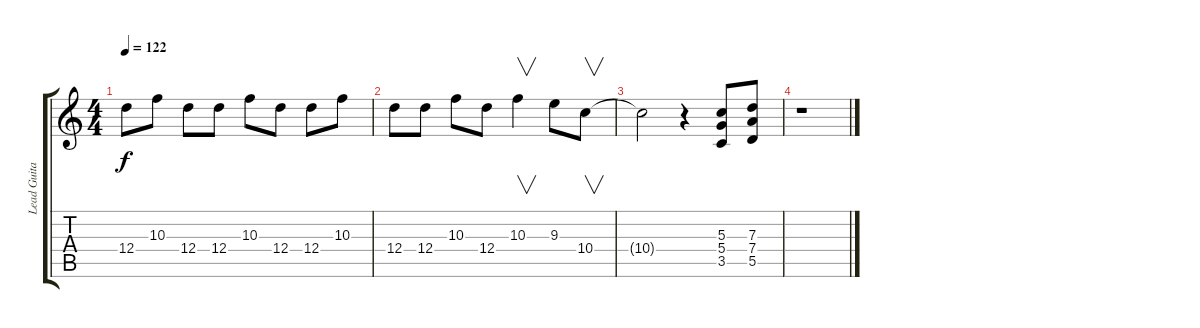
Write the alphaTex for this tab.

\track ("Lead Guitar" "Lead Guita") {instrument overdrivenguitar}
\staff {score tabs}
\tuning (E4 B3 G3 D3 A2 E2) {hide}
\ts (4 4)
\tempo 122
\clef g2
\ks c
12.4.8{dy f} 10.3.8 12.4.8 12.4.8 10.3.8 12.4.8 12.4.8 10.3.8 |
12.4.8 12.4.8 10.3.8 12.4.8 10.3.4{v} 9.3.8 10.4.8{v} |
10.4{t}.2 r.4 (5.3 5.4 3.5).8 (7.3 7.4 5.5).8 |
r.1
